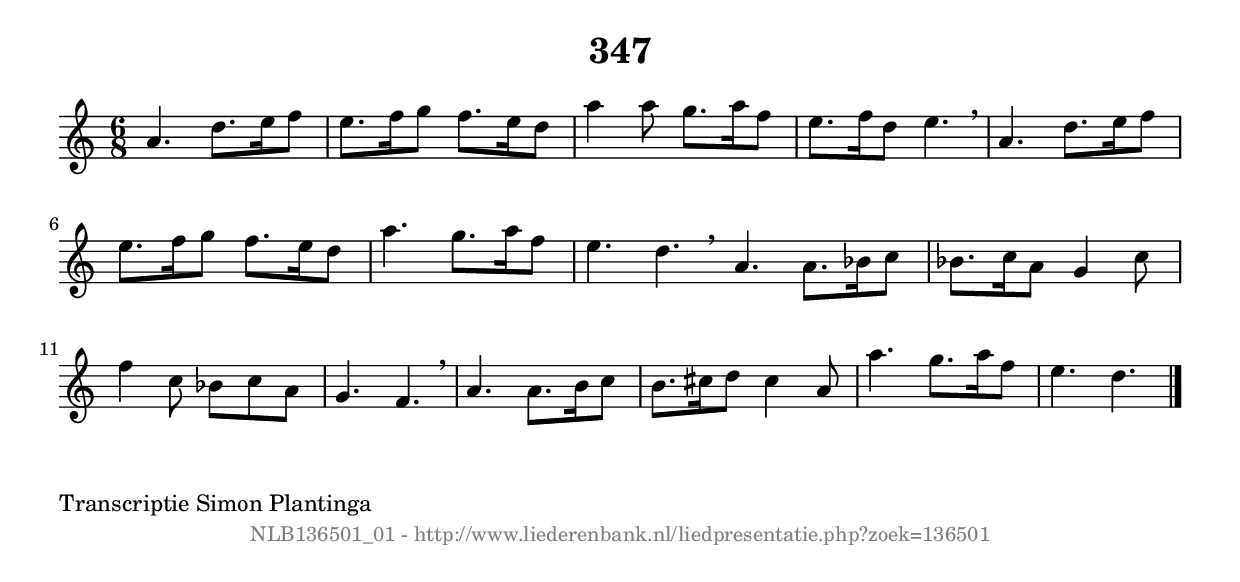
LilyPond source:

%
% produced by wce2krn 1.64 (7 June 2014)
%
\version"2.16"
#(append! paper-alist '(("long" . (cons (* 210 mm) (* 2000 mm)))))
#(set-default-paper-size "long")
sb = {\breathe}
mBreak = {\breathe }
bBreak = {\breathe }
x = {\once\override NoteHead #'style = #'cross }
gl=\glissando
itime={\override Staff.TimeSignature #'stencil = ##f }
ficta = {\once\set suggestAccidentals = ##t}
fine = {\once\override Score.RehearsalMark #'self-alignment-X = #1 \mark \markup {\italic{Fine}}}
dc = {\once\override Score.RehearsalMark #'self-alignment-X = #1 \mark \markup {\italic{D.C.}}}
dcf = {\once\override Score.RehearsalMark #'self-alignment-X = #1 \mark \markup {\italic{D.C. al Fine}}}
dcc = {\once\override Score.RehearsalMark #'self-alignment-X = #1 \mark \markup {\italic{D.C. al Coda}}}
ds = {\once\override Score.RehearsalMark #'self-alignment-X = #1 \mark \markup {\italic{D.S.}}}
dsf = {\once\override Score.RehearsalMark #'self-alignment-X = #1 \mark \markup {\italic{D.S. al Fine}}}
dsc = {\once\override Score.RehearsalMark #'self-alignment-X = #1 \mark \markup {\italic{D.S. al Coda}}}
pv = {\set Score.repeatCommands = #'((volta "1"))}
sv = {\set Score.repeatCommands = #'((volta "2"))}
tv = {\set Score.repeatCommands = #'((volta "3"))}
qv = {\set Score.repeatCommands = #'((volta "4"))}
xv = {\set Score.repeatCommands = #'((volta #f))}
\header{ tagline = ""
title = "347"
}
\score {{
\key d \dorian
\relative g'
{
\set melismaBusyProperties = #'()
\time 6/8
\tempo 4=120
\override Score.MetronomeMark #'transparent = ##t
\override Score.RehearsalMark #'break-visibility = #(vector #t #t #f)
a4. d8. e16 f8 | e8. f16 g8 f8. e16 d8 | a'4 a8 g8. a16 f8 | e8. f16 d8 e4. | \mBreak \bar "|"
a,4. d8. e16 f8 | e8. f16 g8 f8. e16 d8 | a'4. g8. a16 f8 | e4. d4. \bar ":|:" \bBreak
a4. a8. bes16 c8 | bes8. c16 a8 g4 c8 | f4 c8 bes8 c8 a8 | g4. f4. | \mBreak \bar "|"
a4. a8. b16 c8 | b8. cis16 d8 cis4 a8 | a'4. g8. a16 f8 | e4. d4. \bar "|."
 }}
 \midi { }
 \layout {
            indent = 0.0\cm
}
}
\markup { \wordwrap-string #" 
Transcriptie Simon Plantinga
"}
\markup { \vspace #0 } \markup { \with-color #grey \fill-line { \center-column { \smaller "NLB136501_01 - http://www.liederenbank.nl/liedpresentatie.php?zoek=136501" } } }
